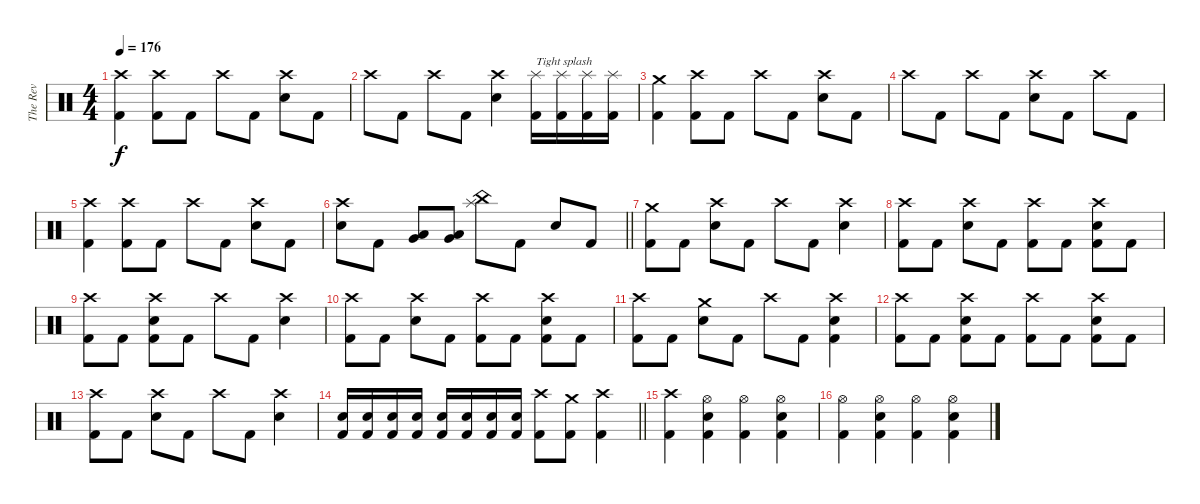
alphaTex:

\track ("The Rev" "The Rev") {instrument percussion}
\staff {score}
\articulation defaults
\ts (4 4)
\tempo 176
\clef neutral
\ks c
("Crash high (hit)" "Kick (hit) 2").4{dy f} ("Crash high (hit)" "Kick (hit) 2").8 "Kick (hit) 2".8 "Crash high (hit)".8 "Kick (hit) 2".8 ("Crash high (hit)" "Snare (hit) 2").8 "Kick (hit) 2".8 |
"Crash high (hit)".8 "Kick (hit) 2".8 "Crash high (hit)".8 "Kick (hit) 2".8 ("Crash high (hit)" "Snare (hit) 2").4 ("Splash (hit)" "Kick (hit) 2").16{txt "Tight splash"} ("Splash (hit)" "Kick (hit) 2").16 ("Splash (hit)" "Kick (hit) 2").16 ("Splash (hit)" "Kick (hit) 2").16 |
("Crash medium (hit)" "Kick (hit) 2").4 ("Crash high (hit)" "Kick (hit) 2").8 "Kick (hit) 2".8 "Crash high (hit)".8 "Kick (hit) 2".8 ("Crash high (hit)" "Snare (hit) 2").8 "Kick (hit) 2".8 |
"Crash high (hit)".8 "Kick (hit) 2".8 "Crash high (hit)".8 "Kick (hit) 2".8 ("Crash high (hit)" "Snare (hit) 2").8 "Kick (hit) 2".8 "Crash high (hit)".8 "Kick (hit) 2".8 |
("Crash high (hit)" "Kick (hit) 2").4 ("Crash high (hit)" "Kick (hit) 2").8 "Kick (hit) 2".8 "Crash high (hit)".8 "Kick (hit) 2".8 ("Crash high (hit)" "Snare (hit) 2").8 "Kick (hit) 2".8 |
\barLineRight lightlight
("Crash high (hit)" "Snare (hit) 2").8 "Kick (hit) 2".8 ("Very Low Tom (hit)" "Low Floor Tom (hit)").8 ("Very Low Tom (hit)" "Low Floor Tom (hit)").8 ("China (hit)" "Splash (hit)").8 "Kick (hit) 2".8 "Snare (hit) 2".8 "Kick (hit) 2".8 |
("Crash medium (hit)" "Kick (hit) 2").8 "Kick (hit) 2".8 ("Crash high (hit)" "Snare (hit) 2").8 "Kick (hit) 2".8 "Crash high (hit)".8 "Kick (hit) 2".8 ("Crash high (hit)" "Snare (hit) 2").4 |
("Crash high (hit)" "Kick (hit) 2").8 "Kick (hit) 2".8 ("Crash high (hit)" "Snare (hit) 2").8 "Kick (hit) 2".8 ("Crash high (hit)" "Kick (hit) 2").8 "Kick (hit) 2".8 ("Crash high (hit)" "Snare (hit) 2" "Kick (hit) 2").8 "Kick (hit) 2".8 |
("Crash high (hit)" "Kick (hit) 2").8 "Kick (hit) 2".8 ("Crash high (hit)" "Snare (hit) 2" "Kick (hit) 2").8 "Kick (hit) 2".8 "Crash high (hit)".8 "Kick (hit) 2".8 ("Crash high (hit)" "Snare (hit) 2").4 |
("Crash high (hit)" "Kick (hit) 2").8 "Kick (hit) 2".8 ("Crash high (hit)" "Snare (hit) 2").8 "Kick (hit) 2".8 ("Crash high (hit)" "Kick (hit) 2").8 "Kick (hit) 2".8 ("Crash high (hit)" "Snare (hit) 2" "Kick (hit) 2").8 "Kick (hit) 2".8 |
("Crash high (hit)" "Kick (hit) 2").8 "Kick (hit) 2".8 ("Crash medium (hit)" "Snare (hit) 2").8 "Kick (hit) 2".8 "Crash high (hit)".8 "Kick (hit) 2".8 ("Crash high (hit)" "Snare (hit) 2" "Kick (hit) 2").4 |
("Crash high (hit)" "Kick (hit) 2").8 "Kick (hit) 2".8 ("Crash high (hit)" "Snare (hit) 2" "Kick (hit) 2").8 "Kick (hit) 2".8 ("Crash high (hit)" "Kick (hit) 2").8 "Kick (hit) 2".8 ("Crash high (hit)" "Snare (hit) 2" "Kick (hit) 2").8 "Kick (hit) 2".8 |
("Crash high (hit)" "Kick (hit) 2").8 "Kick (hit) 2".8 ("Crash high (hit)" "Snare (hit) 2").8 "Kick (hit) 2".8 "Crash high (hit)".8 "Kick (hit) 2".8 ("Crash high (hit)" "Snare (hit) 2").4 |
\barLineRight lightlight
("Snare (hit) 2" "Kick (hit) 2").16 ("Snare (hit) 2" "Kick (hit) 2").16 ("Snare (hit) 2" "Kick (hit) 2").16 ("Snare (hit) 2" "Kick (hit) 2").16 ("Snare (hit) 2" "Kick (hit) 2").16 ("Snare (hit) 2" "Kick (hit) 2").16 ("Snare (hit) 2" "Kick (hit) 2").16 ("Snare (hit) 2" "Kick (hit) 2").16 ("Crash high (hit)" "Kick (hit) 2").8 ("Crash medium (hit)" "Kick (hit) 2").8 ("Crash high (hit)" "Kick (hit) 2").4 |
("Crash high (hit)" "Kick (hit) 2").4 ("Hi-Hat (open)" "Snare (hit) 2" "Kick (hit) 2").4 ("Hi-Hat (open)" "Kick (hit) 2").4 ("Hi-Hat (open)" "Snare (hit) 2" "Kick (hit) 2").4 |
("Hi-Hat (open)" "Kick (hit) 2").4 ("Hi-Hat (open)" "Snare (hit) 2" "Kick (hit) 2").4 ("Hi-Hat (open)" "Kick (hit) 2").4 ("Hi-Hat (open)" "Snare (hit) 2" "Kick (hit) 2").4
